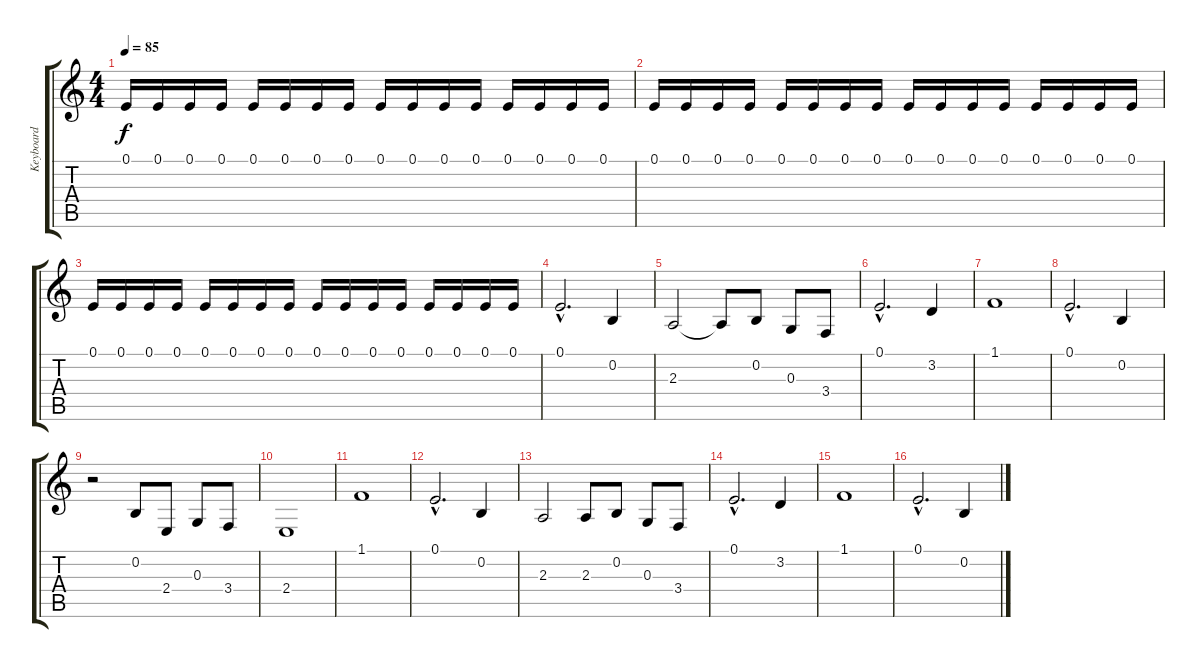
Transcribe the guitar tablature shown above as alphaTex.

\track ("Keyboard" "Keyboard") {instrument stringensemble1}
\staff {score tabs}
\tuning (E4 B3 G3 D3 A2 E2) {hide}
\ts (4 4)
\tempo 85
\clef g2
\ks c
0.1.16{dy f instrument stringensemble1} 0.1.16 0.1.16 0.1.16 0.1.16 0.1.16 0.1.16 0.1.16 0.1.16 0.1.16 0.1.16 0.1.16 0.1.16 0.1.16 0.1.16 0.1.16 |
0.1.16 0.1.16 0.1.16 0.1.16 0.1.16 0.1.16 0.1.16 0.1.16 0.1.16 0.1.16 0.1.16 0.1.16 0.1.16 0.1.16 0.1.16 0.1.16 |
0.1.16 0.1.16 0.1.16 0.1.16 0.1.16 0.1.16 0.1.16 0.1.16 0.1.16 0.1.16 0.1.16 0.1.16 0.1.16 0.1.16 0.1.16 0.1.16 |
0.1{hac}.2{d} 0.2.4 |
2.3.2 2.3{t}.8 0.2.8 0.3.8 3.4.8 |
0.1{hac}.2{d} 3.2.4 |
1.1.1 |
0.1{hac}.2{d} 0.2.4 |
r.2 0.2.8 2.4.8 0.3.8 3.4.8 |
2.4.1 |
1.1.1 |
0.1{hac}.2{d} 0.2.4 |
2.3.2 2.3.8 0.2.8 0.3.8 3.4.8 |
0.1{hac}.2{d} 3.2.4 |
1.1.1 |
0.1{hac}.2{d} 0.2.4
